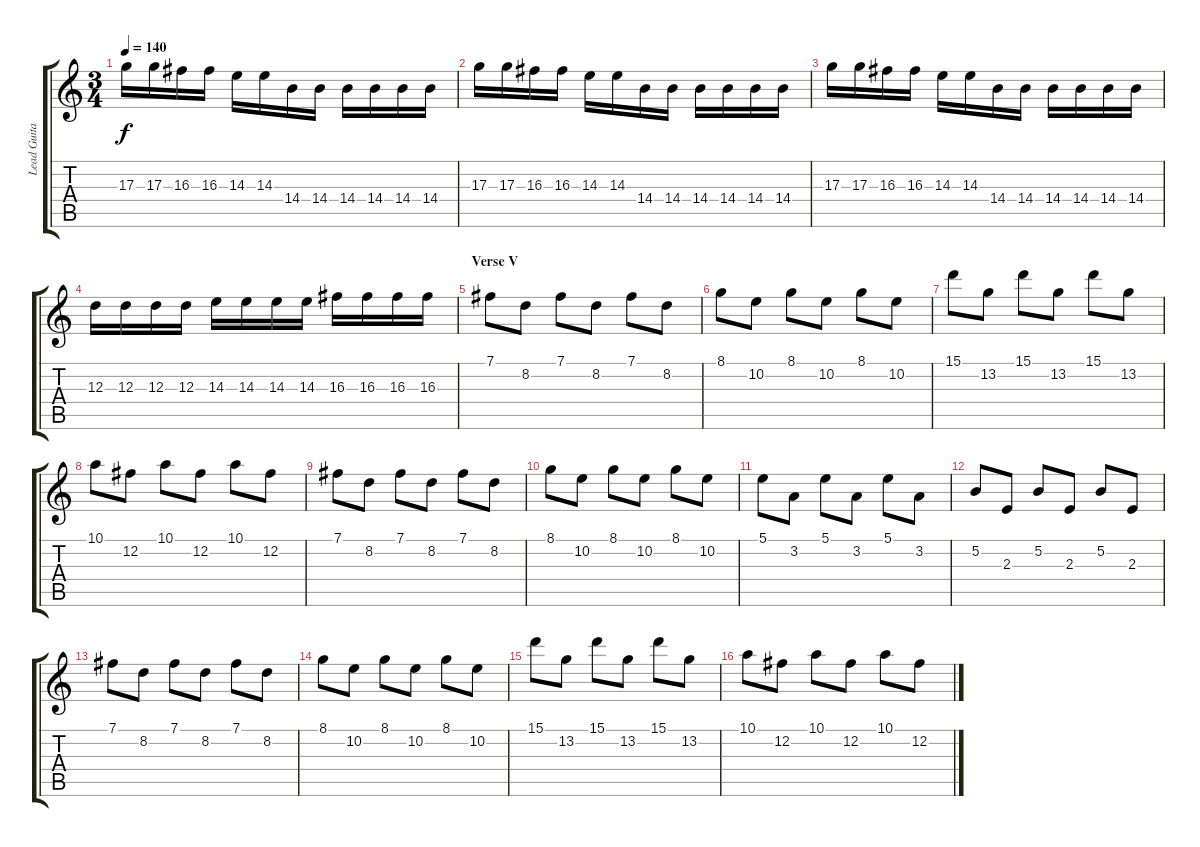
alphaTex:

\track ("Lead Guitar II" "Lead Guita") {instrument distortionguitar}
\staff {score tabs}
\tuning (B3 Gb3 D3 A2 E2 B1) {hide}
\ts (3 4)
\tempo 140
\clef g2
\ks c
17.3.16{dy f} 17.3.16 16.3.16 16.3.16 14.3.16 14.3.16 14.4.16 14.4.16 14.4.16 14.4.16 14.4.16 14.4.16 |
17.3.16 17.3.16 16.3.16 16.3.16 14.3.16 14.3.16 14.4.16 14.4.16 14.4.16 14.4.16 14.4.16 14.4.16 |
17.3.16 17.3.16 16.3.16 16.3.16 14.3.16 14.3.16 14.4.16 14.4.16 14.4.16 14.4.16 14.4.16 14.4.16 |
12.3.16 12.3.16 12.3.16 12.3.16 14.3.16 14.3.16 14.3.16 14.3.16 16.3.16 16.3.16 16.3.16 16.3.16 |
\section ("" "Verse V")
7.1.8 8.2.8 7.1.8 8.2.8 7.1.8 8.2.8 |
8.1.8 10.2.8 8.1.8 10.2.8 8.1.8 10.2.8 |
15.1.8 13.2.8 15.1.8 13.2.8 15.1.8 13.2.8 |
10.1.8 12.2.8 10.1.8 12.2.8 10.1.8 12.2.8 |
7.1.8 8.2.8 7.1.8 8.2.8 7.1.8 8.2.8 |
8.1.8 10.2.8 8.1.8 10.2.8 8.1.8 10.2.8 |
5.1.8 3.2.8 5.1.8 3.2.8 5.1.8 3.2.8 |
5.2.8 2.3.8 5.2.8 2.3.8 5.2.8 2.3.8 |
7.1.8 8.2.8 7.1.8 8.2.8 7.1.8 8.2.8 |
8.1.8 10.2.8 8.1.8 10.2.8 8.1.8 10.2.8 |
15.1.8 13.2.8 15.1.8 13.2.8 15.1.8 13.2.8 |
10.1.8 12.2.8 10.1.8 12.2.8 10.1.8 12.2.8
